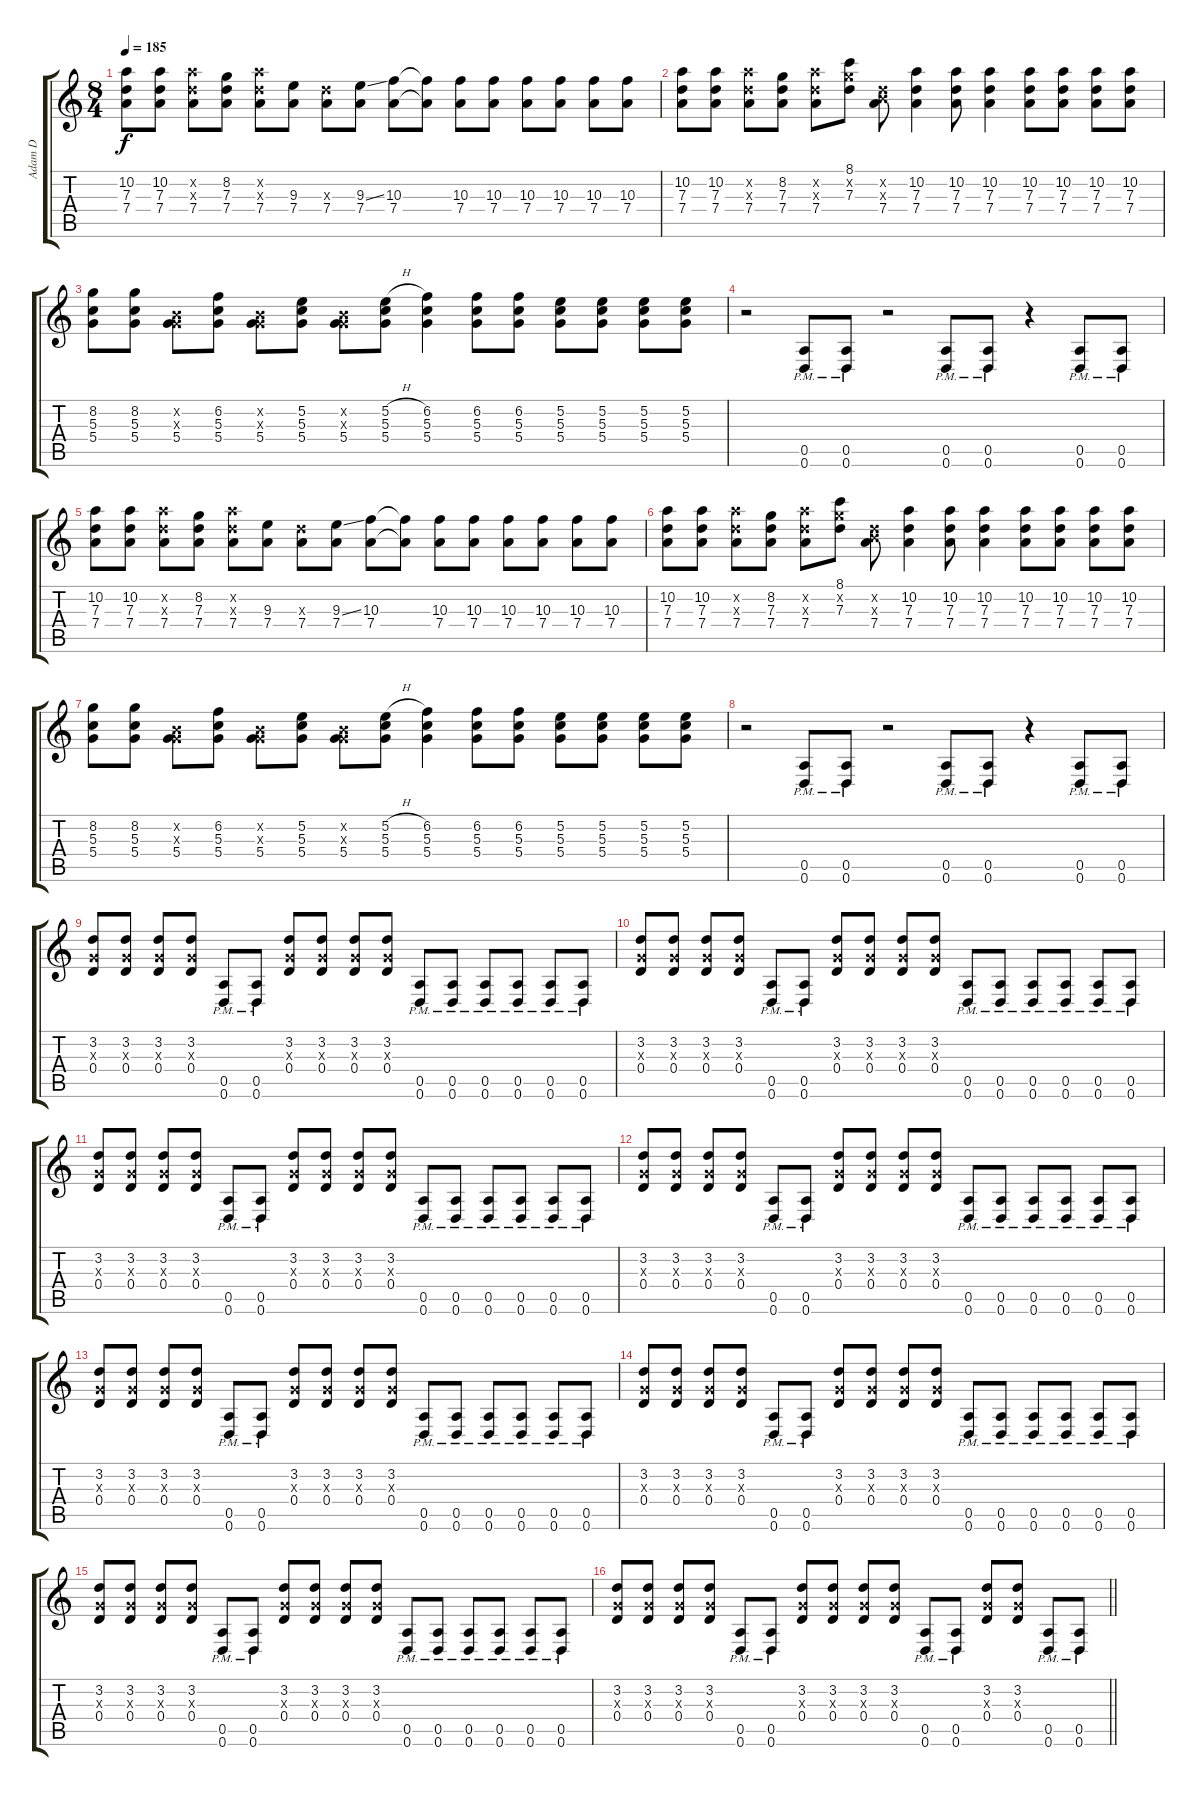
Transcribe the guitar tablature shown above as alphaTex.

\track ("Adam D" "Adam D") {instrument distortionguitar}
\staff {score tabs}
\tuning (E4 B3 G3 D3 A2 D2) {hide}
\ts (8 4)
\tempo 185
\clef g2
\ks c
(10.2 7.3 7.4).8{dy f} (10.2 7.3 7.4).8 (10.2{x} 7.3{x} 7.4).8 (8.2 7.3 7.4).8 (10.2{x} 7.3{x} 7.4).8 (9.3 7.4).8 (7.3{x} 7.4).8 (9.3{ss} 7.4).8 (10.3 7.4).8 (10.3{t} 7.4{t}).8 (10.3 7.4).8 (10.3 7.4).8 (10.3 7.4).8 (10.3 7.4).8 (10.3 7.4).8 (10.3 7.4).8 |
(10.2 7.3 7.4).8 (10.2 7.3 7.4).8 (10.2{x} 7.3{x} 7.4).8 (8.2 7.3 7.4).8 (10.2{x} 7.3{x} 7.4).8 (8.1 8.2{x} 7.3).8 (0.2{x} 7.3{x} 7.4).8 (10.2 7.3 7.4).4 (10.2 7.3 7.4).8 (10.2 7.3 7.4).4 (10.2 7.3 7.4).8 (10.2 7.3 7.4).8 (10.2 7.3 7.4).8 (10.2 7.3 7.4).8 |
(8.2 5.3 5.4).8 (8.2 5.3 5.4).8 (0.2{x} 0.3{x} 5.4).8 (6.2 5.3 5.4).8 (0.2{x} 0.3{x} 5.4).8 (5.2 5.3 5.4).8 (0.2{x} 0.3{x} 5.4).8 (5.2{h} 5.3 5.4).8 (6.2 5.3 5.4).4 (6.2 5.3 5.4).8 (6.2 5.3 5.4).8 (5.2 5.3 5.4).8 (5.2 5.3 5.4).8 (5.2 5.3 5.4).8 (5.2 5.3 5.4).8 |
r.2 (0.5{pm} 0.6{pm}).8 (0.5{pm} 0.6{pm}).8 r.2 (0.5{pm} 0.6{pm}).8 (0.5{pm} 0.6{pm}).8 r.4 (0.5{pm} 0.6{pm}).8 (0.5{pm} 0.6{pm}).8 |
(10.2 7.3 7.4).8 (10.2 7.3 7.4).8 (10.2{x} 7.3{x} 7.4).8 (8.2 7.3 7.4).8 (10.2{x} 7.3{x} 7.4).8 (9.3 7.4).8 (7.3{x} 7.4).8 (9.3{ss} 7.4).8 (10.3 7.4).8 (10.3{t} 7.4{t}).8 (10.3 7.4).8 (10.3 7.4).8 (10.3 7.4).8 (10.3 7.4).8 (10.3 7.4).8 (10.3 7.4).8 |
(10.2 7.3 7.4).8 (10.2 7.3 7.4).8 (10.2{x} 7.3{x} 7.4).8 (8.2 7.3 7.4).8 (10.2{x} 7.3{x} 7.4).8 (8.1 8.2{x} 7.3).8 (0.2{x} 7.3{x} 7.4).8 (10.2 7.3 7.4).4 (10.2 7.3 7.4).8 (10.2 7.3 7.4).4 (10.2 7.3 7.4).8 (10.2 7.3 7.4).8 (10.2 7.3 7.4).8 (10.2 7.3 7.4).8 |
(8.2 5.3 5.4).8 (8.2 5.3 5.4).8 (0.2{x} 0.3{x} 5.4).8 (6.2 5.3 5.4).8 (0.2{x} 0.3{x} 5.4).8 (5.2 5.3 5.4).8 (0.2{x} 0.3{x} 5.4).8 (5.2{h} 5.3 5.4).8 (6.2 5.3 5.4).4 (6.2 5.3 5.4).8 (6.2 5.3 5.4).8 (5.2 5.3 5.4).8 (5.2 5.3 5.4).8 (5.2 5.3 5.4).8 (5.2 5.3 5.4).8 |
r.2 (0.5{pm} 0.6{pm}).8 (0.5{pm} 0.6{pm}).8 r.2 (0.5{pm} 0.6{pm}).8 (0.5{pm} 0.6{pm}).8 r.4 (0.5{pm} 0.6{pm}).8 (0.5{pm} 0.6{pm}).8 |
(3.2 0.3{x} 0.4).8 (3.2 0.3{x} 0.4).8 (3.2 0.3{x} 0.4).8 (3.2 0.3{x} 0.4).8 (0.5{pm} 0.6{pm}).8 (0.5{pm} 0.6{pm}).8 (3.2 0.3{x} 0.4).8 (3.2 0.3{x} 0.4).8 (3.2 0.3{x} 0.4).8 (3.2 0.3{x} 0.4).8 (0.5{pm} 0.6{pm}).8 (0.5{pm} 0.6{pm}).8 (0.5{pm} 0.6{pm}).8 (0.5{pm} 0.6{pm}).8 (0.5{pm} 0.6{pm}).8 (0.5{pm} 0.6{pm}).8 |
(3.2 0.3{x} 0.4).8 (3.2 0.3{x} 0.4).8 (3.2 0.3{x} 0.4).8 (3.2 0.3{x} 0.4).8 (0.5{pm} 0.6{pm}).8 (0.5{pm} 0.6{pm}).8 (3.2 0.3{x} 0.4).8 (3.2 0.3{x} 0.4).8 (3.2 0.3{x} 0.4).8 (3.2 0.3{x} 0.4).8 (0.5{pm} 0.6{pm}).8 (0.5{pm} 0.6{pm}).8 (0.5{pm} 0.6{pm}).8 (0.5{pm} 0.6{pm}).8 (0.5{pm} 0.6{pm}).8 (0.5{pm} 0.6{pm}).8 |
(3.2 0.3{x} 0.4).8 (3.2 0.3{x} 0.4).8 (3.2 0.3{x} 0.4).8 (3.2 0.3{x} 0.4).8 (0.5{pm} 0.6{pm}).8 (0.5{pm} 0.6{pm}).8 (3.2 0.3{x} 0.4).8 (3.2 0.3{x} 0.4).8 (3.2 0.3{x} 0.4).8 (3.2 0.3{x} 0.4).8 (0.5{pm} 0.6{pm}).8 (0.5{pm} 0.6{pm}).8 (0.5{pm} 0.6{pm}).8 (0.5{pm} 0.6{pm}).8 (0.5{pm} 0.6{pm}).8 (0.5{pm} 0.6{pm}).8 |
(3.2 0.3{x} 0.4).8 (3.2 0.3{x} 0.4).8 (3.2 0.3{x} 0.4).8 (3.2 0.3{x} 0.4).8 (0.5{pm} 0.6{pm}).8 (0.5{pm} 0.6{pm}).8 (3.2 0.3{x} 0.4).8 (3.2 0.3{x} 0.4).8 (3.2 0.3{x} 0.4).8 (3.2 0.3{x} 0.4).8 (0.5{pm} 0.6{pm}).8 (0.5{pm} 0.6{pm}).8 (0.5{pm} 0.6{pm}).8 (0.5{pm} 0.6{pm}).8 (0.5{pm} 0.6{pm}).8 (0.5{pm} 0.6{pm}).8 |
(3.2 0.3{x} 0.4).8 (3.2 0.3{x} 0.4).8 (3.2 0.3{x} 0.4).8 (3.2 0.3{x} 0.4).8 (0.5{pm} 0.6{pm}).8 (0.5{pm} 0.6{pm}).8 (3.2 0.3{x} 0.4).8 (3.2 0.3{x} 0.4).8 (3.2 0.3{x} 0.4).8 (3.2 0.3{x} 0.4).8 (0.5{pm} 0.6{pm}).8 (0.5{pm} 0.6{pm}).8 (0.5{pm} 0.6{pm}).8 (0.5{pm} 0.6{pm}).8 (0.5{pm} 0.6{pm}).8 (0.5{pm} 0.6{pm}).8 |
(3.2 0.3{x} 0.4).8 (3.2 0.3{x} 0.4).8 (3.2 0.3{x} 0.4).8 (3.2 0.3{x} 0.4).8 (0.5{pm} 0.6{pm}).8 (0.5{pm} 0.6{pm}).8 (3.2 0.3{x} 0.4).8 (3.2 0.3{x} 0.4).8 (3.2 0.3{x} 0.4).8 (3.2 0.3{x} 0.4).8 (0.5{pm} 0.6{pm}).8 (0.5{pm} 0.6{pm}).8 (0.5{pm} 0.6{pm}).8 (0.5{pm} 0.6{pm}).8 (0.5{pm} 0.6{pm}).8 (0.5{pm} 0.6{pm}).8 |
(3.2 0.3{x} 0.4).8 (3.2 0.3{x} 0.4).8 (3.2 0.3{x} 0.4).8 (3.2 0.3{x} 0.4).8 (0.5{pm} 0.6{pm}).8 (0.5{pm} 0.6{pm}).8 (3.2 0.3{x} 0.4).8 (3.2 0.3{x} 0.4).8 (3.2 0.3{x} 0.4).8 (3.2 0.3{x} 0.4).8 (0.5{pm} 0.6{pm}).8 (0.5{pm} 0.6{pm}).8 (0.5{pm} 0.6{pm}).8 (0.5{pm} 0.6{pm}).8 (0.5{pm} 0.6{pm}).8 (0.5{pm} 0.6{pm}).8 |
\barLineRight lightlight
(3.2 0.3{x} 0.4).8 (3.2 0.3{x} 0.4).8 (3.2 0.3{x} 0.4).8 (3.2 0.3{x} 0.4).8 (0.5{pm} 0.6{pm}).8 (0.5{pm} 0.6{pm}).8 (3.2 0.3{x} 0.4).8 (3.2 0.3{x} 0.4).8 (3.2 0.3{x} 0.4).8 (3.2 0.3{x} 0.4).8 (0.5{pm} 0.6{pm}).8 (0.5{pm} 0.6{pm}).8 (3.2 0.3{x} 0.4).8 (3.2 0.3{x} 0.4).8 (0.5{pm} 0.6{pm}).8 (0.5{pm} 0.6{pm}).8
